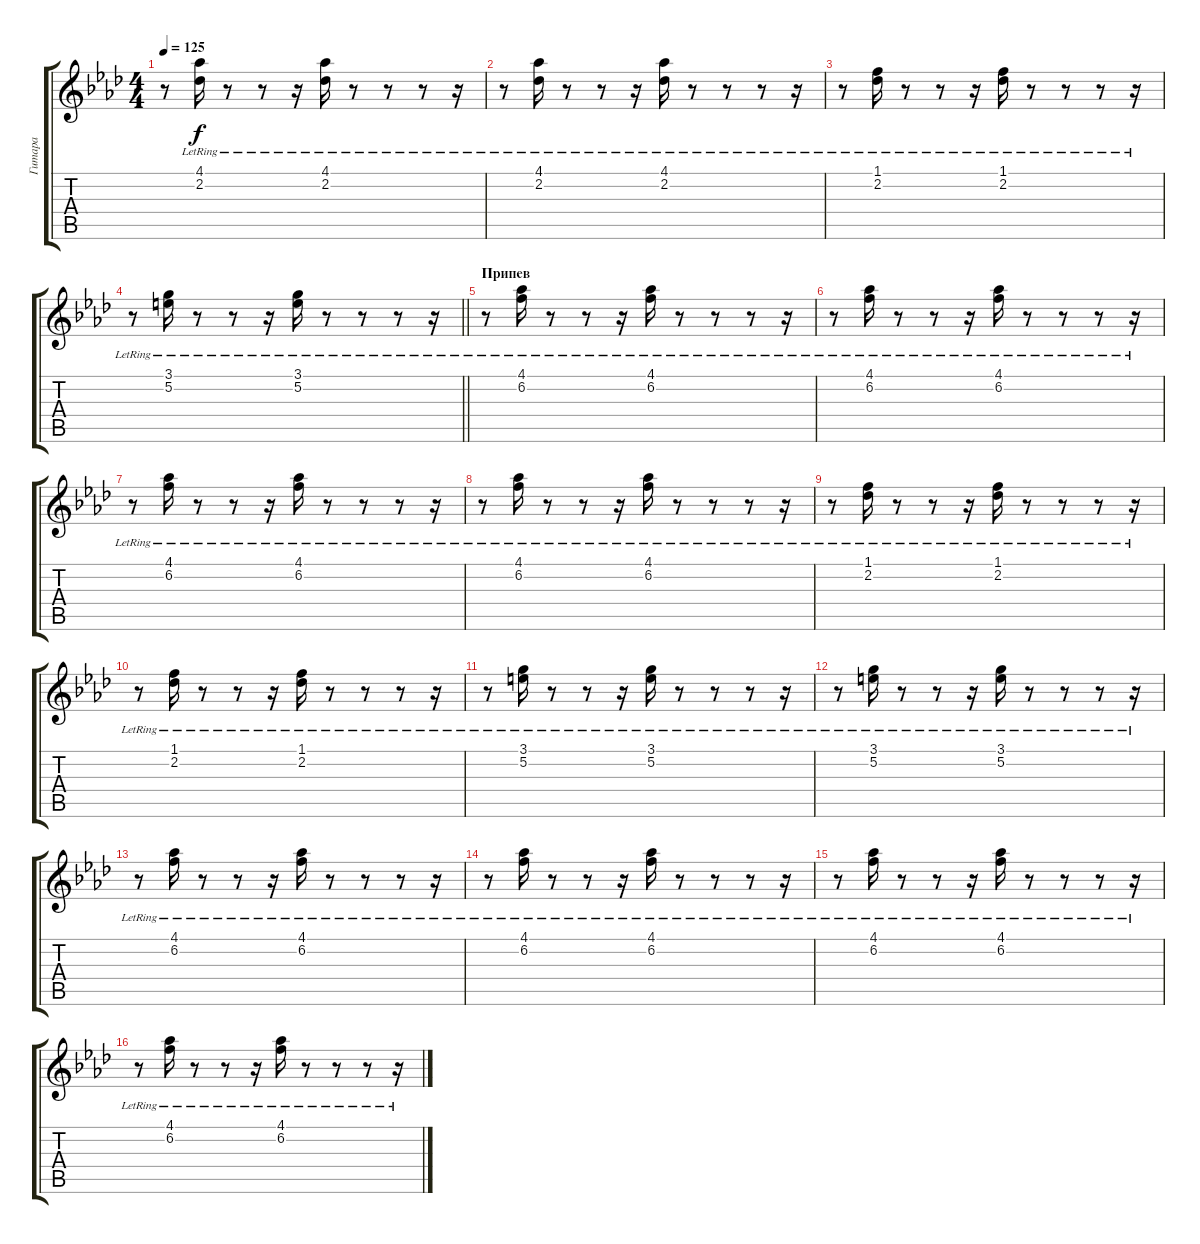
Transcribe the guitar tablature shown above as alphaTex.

\track ("Гитара" "Гитара") {solo instrument electricguitarclean}
\staff {score tabs}
\tuning (E4 B3 G3 D3 A2 E2) {hide}
\ts (4 4)
\tempo 125
\clef g2
\ks fminor
r.8{dy f} (4.1{lr} 2.2{lr}).16 r.8 r.8 r.16 (4.1{lr} 2.2{lr}).16 r.8 r.8 r.8 r.16 |
r.8 (4.1{lr} 2.2{lr}).16 r.8 r.8 r.16 (4.1{lr} 2.2{lr}).16 r.8 r.8 r.8 r.16 |
r.8 (1.1{lr} 2.2{lr}).16 r.8 r.8 r.16 (1.1{lr} 2.2{lr}).16 r.8 r.8 r.8 r.16 |
\barLineRight lightlight
r.8 (3.1{lr} 5.2{lr}).16 r.8 r.8 r.16 (3.1{lr} 5.2{lr}).16 r.8 r.8 r.8 r.16 |
\section ("" "Припев")
r.8 (4.1{lr} 6.2{lr}).16 r.8 r.8 r.16 (4.1{lr} 6.2{lr}).16 r.8 r.8 r.8 r.16 |
r.8 (4.1{lr} 6.2{lr}).16 r.8 r.8 r.16 (4.1{lr} 6.2{lr}).16 r.8 r.8 r.8 r.16 |
r.8 (4.1{lr} 6.2{lr}).16 r.8 r.8 r.16 (4.1{lr} 6.2{lr}).16 r.8 r.8 r.8 r.16 |
r.8 (4.1{lr} 6.2{lr}).16 r.8 r.8 r.16 (4.1{lr} 6.2{lr}).16 r.8 r.8 r.8 r.16 |
r.8 (1.1{lr} 2.2{lr}).16 r.8 r.8 r.16 (1.1{lr} 2.2{lr}).16 r.8 r.8 r.8 r.16 |
r.8 (1.1{lr} 2.2{lr}).16 r.8 r.8 r.16 (1.1{lr} 2.2{lr}).16 r.8 r.8 r.8 r.16 |
r.8 (3.1{lr} 5.2{lr}).16 r.8 r.8 r.16 (3.1{lr} 5.2{lr}).16 r.8 r.8 r.8 r.16 |
r.8 (3.1{lr} 5.2{lr}).16 r.8 r.8 r.16 (3.1{lr} 5.2{lr}).16 r.8 r.8 r.8 r.16 |
r.8 (4.1{lr} 6.2{lr}).16 r.8 r.8 r.16 (4.1{lr} 6.2{lr}).16 r.8 r.8 r.8 r.16 |
r.8 (4.1{lr} 6.2{lr}).16 r.8 r.8 r.16 (4.1{lr} 6.2{lr}).16 r.8 r.8 r.8 r.16 |
r.8 (4.1{lr} 6.2{lr}).16 r.8 r.8 r.16 (4.1{lr} 6.2{lr}).16 r.8 r.8 r.8 r.16 |
r.8 (4.1{lr} 6.2{lr}).16 r.8 r.8 r.16 (4.1{lr} 6.2{lr}).16 r.8 r.8 r.8 r.16
